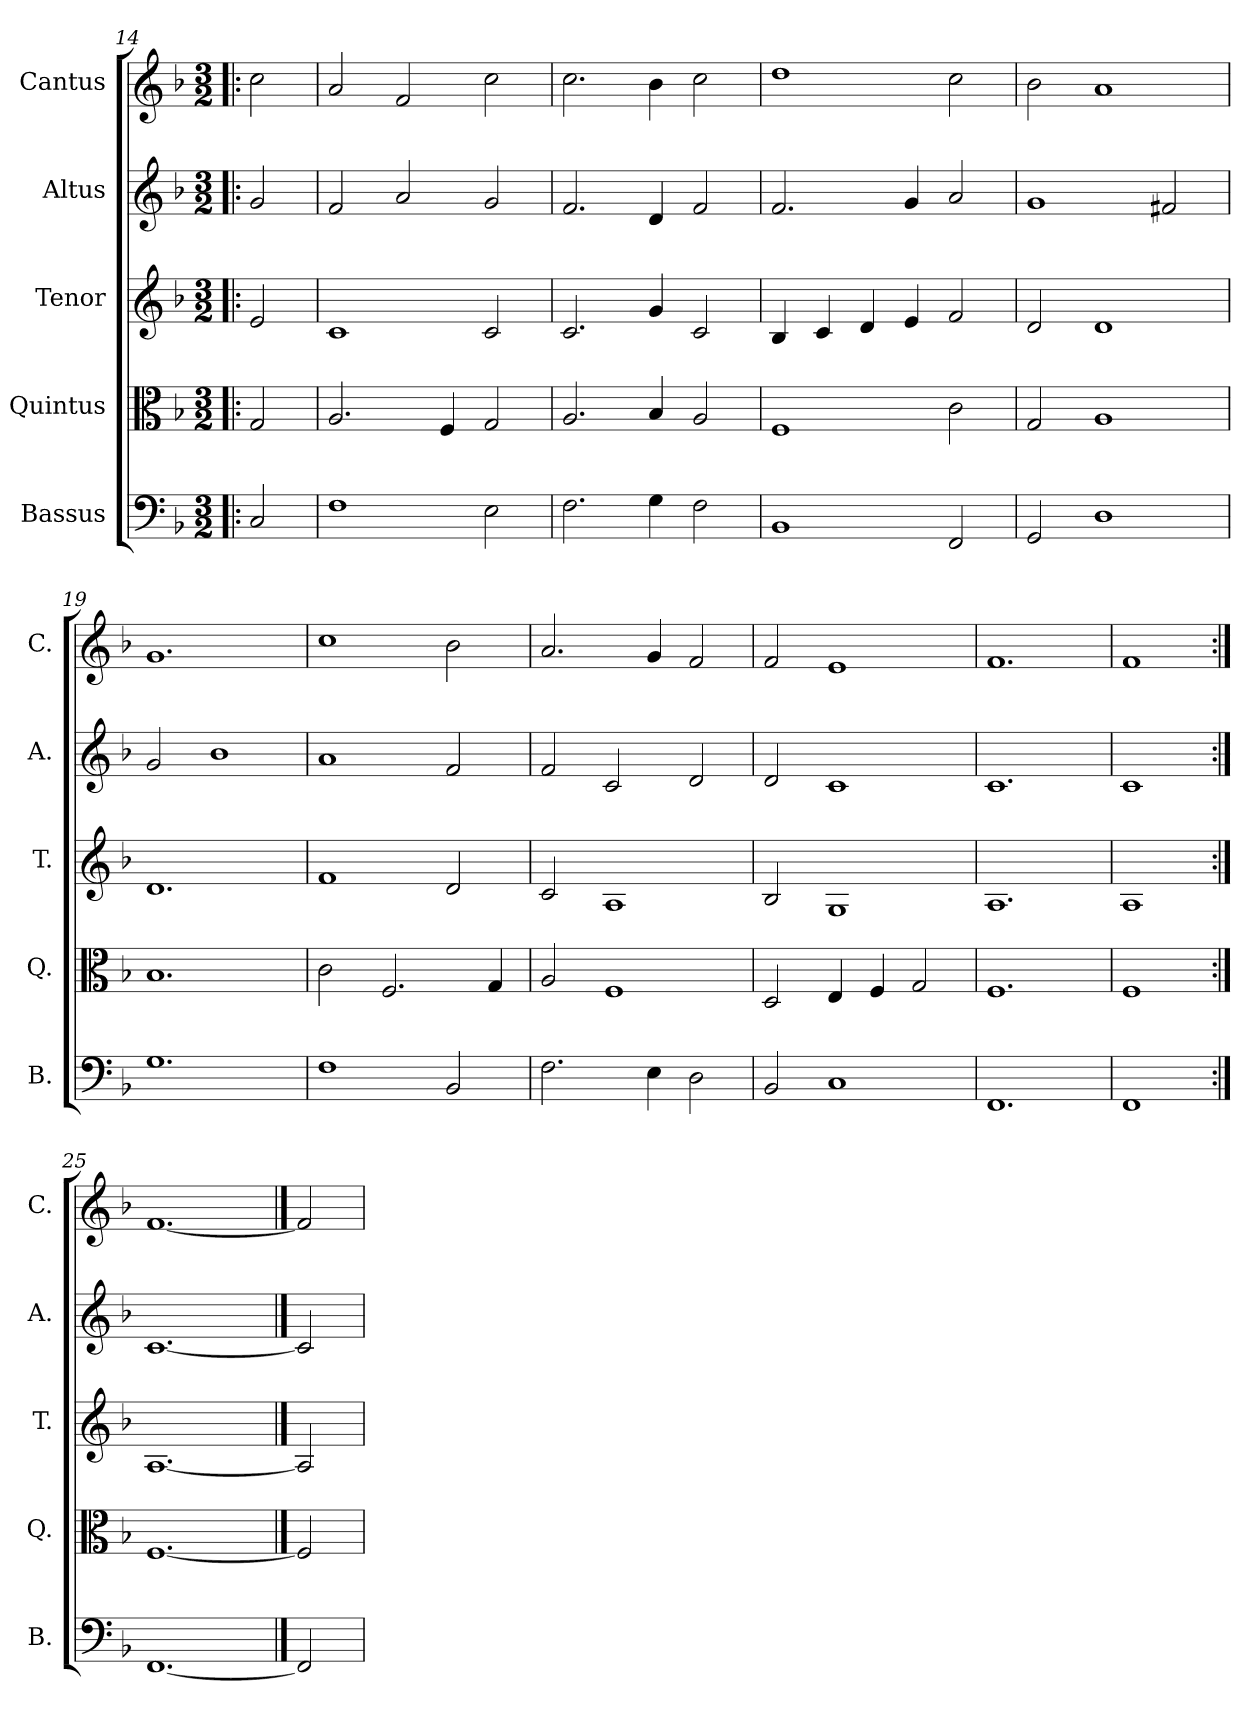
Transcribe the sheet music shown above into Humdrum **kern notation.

**kern	**kern	**kern	**kern	**kern
*part5	*part4	*part3	*part2	*part1
*staff5	*staff4	*staff3	*staff2	*staff1
*I"Bassus	*I"Quintus	*I"Tenor	*I"Altus	*I"Cantus
*I'B.	*I'Q.	*I'T.	*I'A.	*I'C.
*clefF4	*clefC3	*clefG2	*clefG2	*clefG2
*k[b-]	*k[b-]	*k[b-]	*k[b-]	*k[b-]
*F:	*F:	*F:	*F:	*F:
*M3/2	*M3/2	*M3/2	*M3/2	*M3/2
=14!|:	=14!|:	=14!|:	=14!|:	=14!|:
2C/	2G/	2e/	2g/	2cc\
=15	=15	=15	=15	=15
1F	2.A/	1c	2f/	2a/
.	.	.	2a/	2f/
.	4F/	.	.	.
2E\	2G/	2c/	2g/	2cc\
=16	=16	=16	=16	=16
2.F\	2.A/	2.c/	2.f/	2.cc\
4G\	4B-/	4g/	4d/	4b-\
2F\	2A/	2c/	2f/	2cc\
=17	=17	=17	=17	=17
1BB-	1F	4B-/	2.f/	1dd
.	.	4c/	.	.
.	.	4d/	.	.
.	.	4e/	4g/	.
2FF/	2c\	2f/	2a/	2cc\
=18	=18	=18	=18	=18
2GG/	2G/	2d/	1g	2b-\
1D	1A	1d	.	1a
.	.	.	2f#X/	.
=19	=19	=19	=19	=19
1.G	1.B-	1.d	2g/	1.g
.	.	.	1b-	.
=20	=20	=20	=20	=20
1F	2c\	1f	1a	1cc
.	2.F/	.	.	.
2BB-/	.	2d/	2f/	2b-\
.	4G/	.	.	.
=21	=21	=21	=21	=21
2.F\	2A/	2c/	2f/	2.a/
.	1F	1A	2c/	.
4E\	.	.	.	4g/
2D\	.	.	2d/	2f/
=22	=22	=22	=22	=22
2BB-/	2D/	2B-/	2d/	2f/
1C	4E/	1G	1c	1e
.	4F/	.	.	.
.	2G/	.	.	.
=23	=23	=23	=23	=23
1.FF	1.F	1.A	1.c	1.f
=24	=24	=24	=24	=24
1FF	1F	1A	1c	1f
=25:|!	=25:|!	=25:|!	=25:|!	=25:|!
[1.FF	[1.F	[1.A	[1.c	[1.f
==26	==26	==26	==26	==26
2FF]	2F]	2A]	2c]	2f]
=	=	=	=	=
*-	*-	*-	*-	*-
